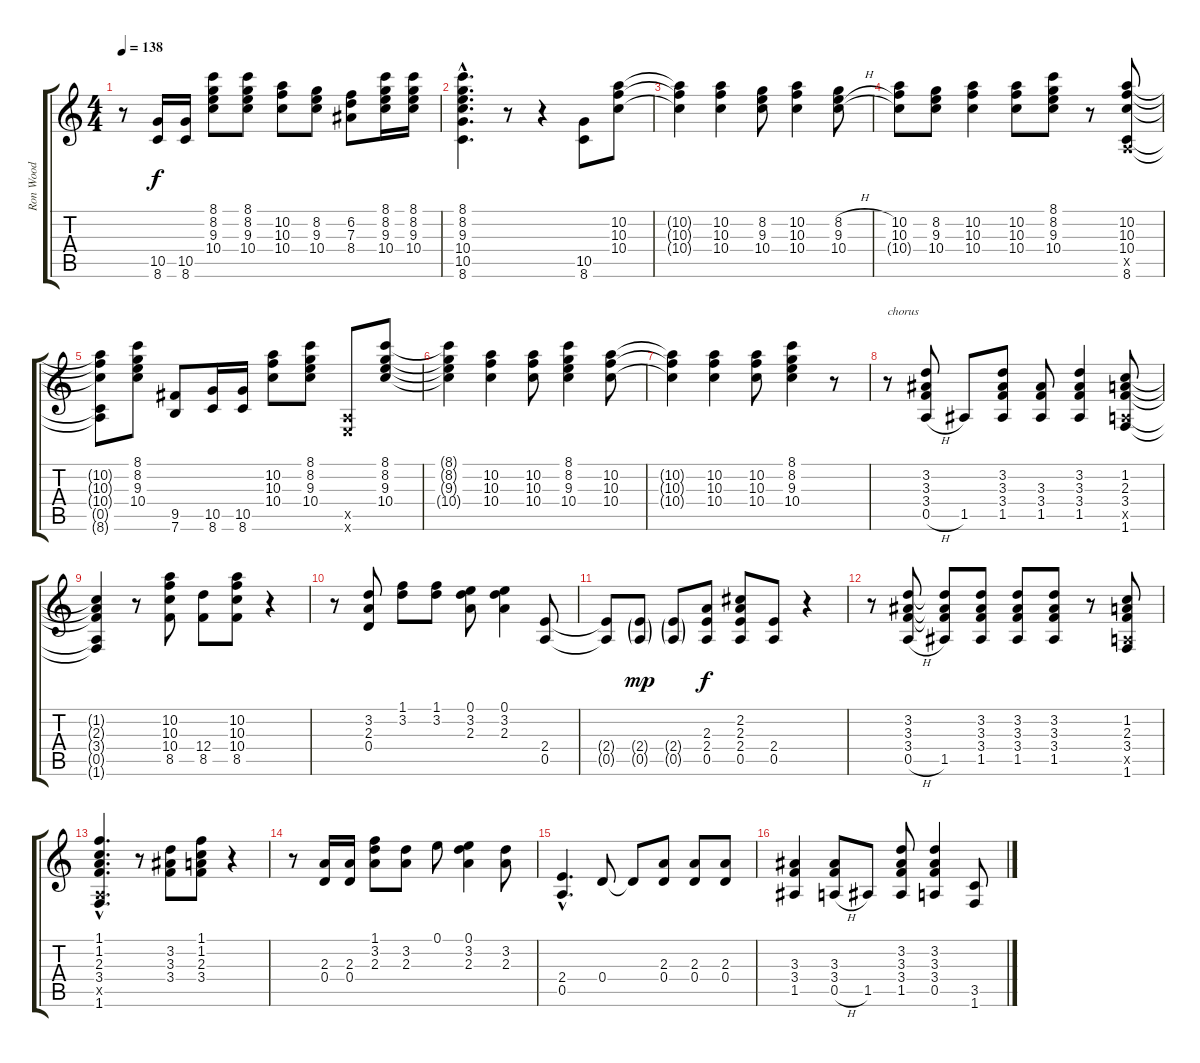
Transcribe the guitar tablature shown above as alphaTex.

\track ("Ron Wood" "Ron Wood") {instrument overdrivenguitar}
\staff {score tabs}
\tuning (E4 B3 G3 D3 A2 E2) {hide}
\ts (4 4)
\tempo 138
\clef g2
\ks c
r.8{dy f} (10.5 8.6).16 (10.5 8.6).16 (8.1 8.2 9.3 10.4).8 (8.1 8.2 9.3 10.4).8 (10.2 10.3 10.4).8 (8.2 9.3 10.4).8 (6.2 7.3 8.4).8 (8.1 8.2 9.3 10.4).16 (8.1 8.2 9.3 10.4).16 |
(8.1{hac} 8.2{hac} 9.3{hac} 10.4{hac} 10.5{hac} 8.6{hac}).4{d} r.8 r.4 (10.5 8.6).8 (10.2 10.3 10.4).8 |
(10.2{t} 10.3{t} 10.4{t}).4 (10.2 10.3 10.4).4 (8.2 9.3 10.4).8 (10.2 10.3 10.4).4 (8.2{h} 9.3{h} 10.4).8 |
(10.2 10.3 10.4{t}).8 (8.2 9.3 10.4).8 (10.2 10.3 10.4).4 (10.2 10.3 10.4).8 (8.1 8.2 9.3 10.4).8 r.8 (10.2 10.3 10.4 0.5{x} 8.6).8 |
(10.2{t} 10.3{t} 10.4{t} 0.5{t} 8.6{t}).8 (8.1 8.2 9.3 10.4).8 (9.5 7.6).8 (10.5 8.6).16 (10.5 8.6).16 (10.2 10.3 10.4).8 (8.1 8.2 9.3 10.4).8 (0.5{x} 0.6{x}).8 (8.1 8.2 9.3 10.4).8 |
(8.1{t} 8.2{t} 9.3{t} 10.4{t}).4 (10.2 10.3 10.4).4 (10.2 10.3 10.4).8 (8.1 8.2 9.3 10.4).4 (10.2 10.3 10.4).8 |
(10.2{t} 10.3{t} 10.4{t}).4 (10.2 10.3 10.4).4 (10.2 10.3 10.4).8 (8.1 8.2 9.3 10.4).4 r.8 |
r.8{txt "chorus"} (3.2 3.3 3.4 0.5{h}).8 1.5.8 (3.2 3.3 3.4 1.5).8 (3.3 3.4 1.5).8 (3.2 3.3 3.4 1.5).4 (1.2 2.3 3.4 0.5{x} 1.6).8 |
(1.2{t} 2.3{t} 3.4{t} 0.5{t} 1.6{t}).4 r.8 (10.2 10.3 10.4 8.5).8 (12.4 8.5).8 (10.2 10.3 10.4 8.5).8 r.4 |
r.8 (3.2 2.3 0.4).8 (1.1 3.2).8 (1.1 3.2).8 (0.1 3.2 2.3).8 (0.1 3.2 2.3).4 (2.4 0.5).8 |
(2.4{t} 0.5{t}).8 (2.4{g} 0.5{g}).8{dy mp} (2.4{g} 0.5{g}).8 (2.3 2.4 0.5).8{dy f} (2.2 2.3 2.4 0.5).8 (2.4 0.5).8 r.4 |
r.8 (3.2 3.3 3.4 0.5{h}).8 (3.2{t} 3.3{t} 3.4{t} 1.5).8 (3.2 3.3 3.4 1.5).8 (3.2 3.3 3.4 1.5).8 (3.2 3.3 3.4 1.5).8 r.8 (1.2 2.3 3.4 0.5{x} 1.6).8 |
(1.1{hac} 1.2{hac} 2.3{hac} 3.4{hac} 0.5{hac x} 1.6{hac}).4{d} r.8 (3.2 3.3 3.4).8 (1.1 1.2 2.3 3.4).8 r.4 |
r.8 (2.3 0.4).16 (2.3 0.4).16 (1.1 3.2 2.3).8 (3.2 2.3).8 0.1.8 (0.1 3.2 2.3).4 (3.2 2.3).8 |
(2.4{hac} 0.5{hac}).4{d} 0.4.8 0.4{t}.8 (2.3 0.4).8 (2.3 0.4).8 (2.3 0.4).8 |
(3.3 3.4 1.5).4 (3.3 3.4 0.5{h}).8 1.5.8 (3.2 3.3 3.4 1.5).8 (3.2 3.3 3.4 0.5).4 (3.5 1.6).8
